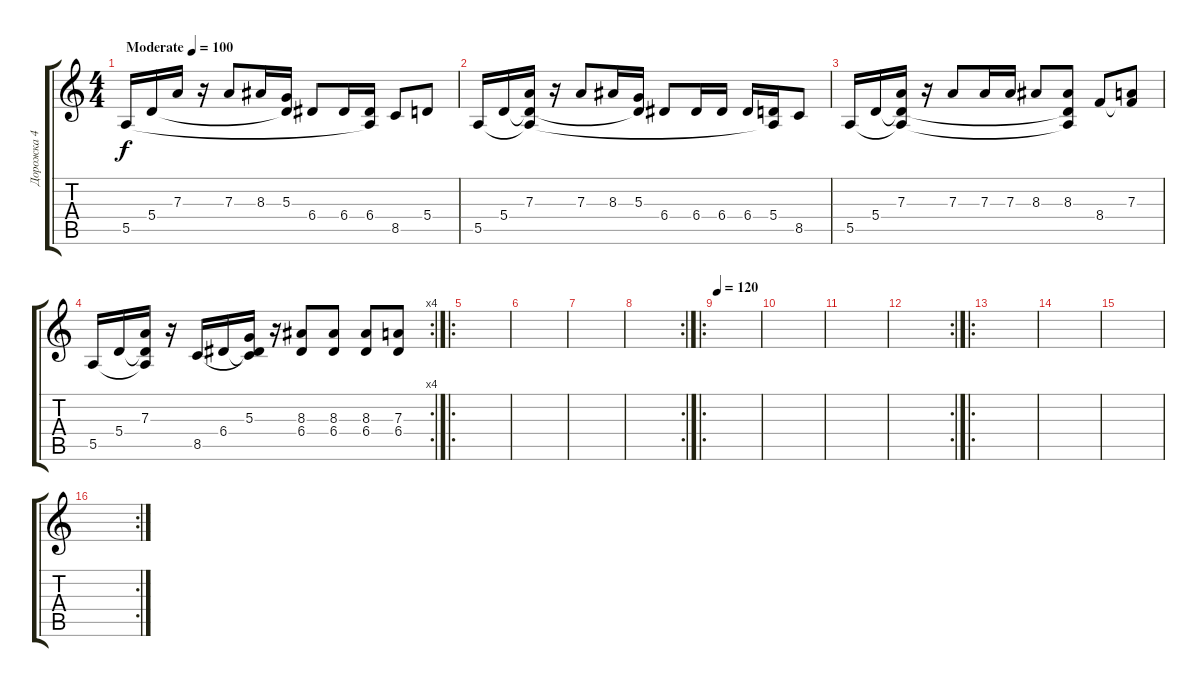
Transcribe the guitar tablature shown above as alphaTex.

\track ("Дорожка 4" "Дорожка 4") {instrument acousticguitarsteel}
\staff {score tabs}
\tuning (B3 Gb3 D3 A2 E2 B1) {hide}
\ts (4 4)
\tempo (100 "Moderate")
\clef g2
\ks c
5.5.16{dy f instrument acousticguitarsteel} 5.4.16 7.3.16 r.16 7.3.8 8.3.16 (5.3 5.4{t}).16 6.4.8 6.4.16 (6.4 5.5{t}).16 8.5.8 5.4.8 |
5.5.16 5.4.16 (7.3 5.4{t} 5.5{t}).16 r.16 7.3.8 8.3.16 (5.3 5.4{t}).16 6.4.8 6.4.16 6.4.16 6.4.16 (5.4 5.5{t}).16 8.5.8 |
5.5.16 5.4.16 (7.3 5.4{t} 5.5{t}).16 r.16 7.3.8 7.3.16 7.3.16 8.3.8 (8.3 5.4{t} 5.5{t}).8 8.4.8 (7.3 8.4{t}).8 |
\rc 4
5.5.16 5.4.16 (7.3 5.4{t} 5.5{t}).16 r.16 8.5.16 6.4.16 (5.3 6.4{t} 8.5{t}).16 r.16 (8.3 6.4).8 (8.3 6.4).8 (8.3 6.4).8 (7.3 6.4).8 |
\ro
|
|
|
\rc 2
|
\ro
\tempo 120
|
|
|
\rc 2
|
\ro
|
|
|
\rc 2
